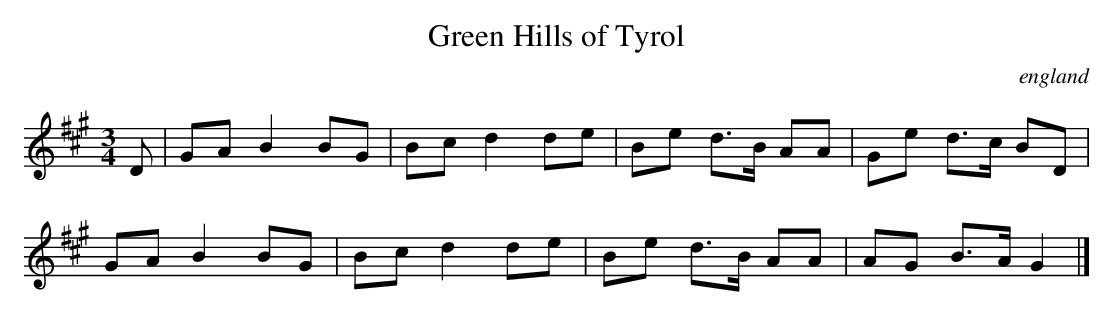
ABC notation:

X:1
T:Green Hills of Tyrol
O:england
M:3/4
L:1/8
K:A
D|GA B2 BG|Bc d2 de|Be d>B AA|Ge d>c BD|
GA B2 BG|Bc d2 de|Be d>B AA|AG B>A G2|]
